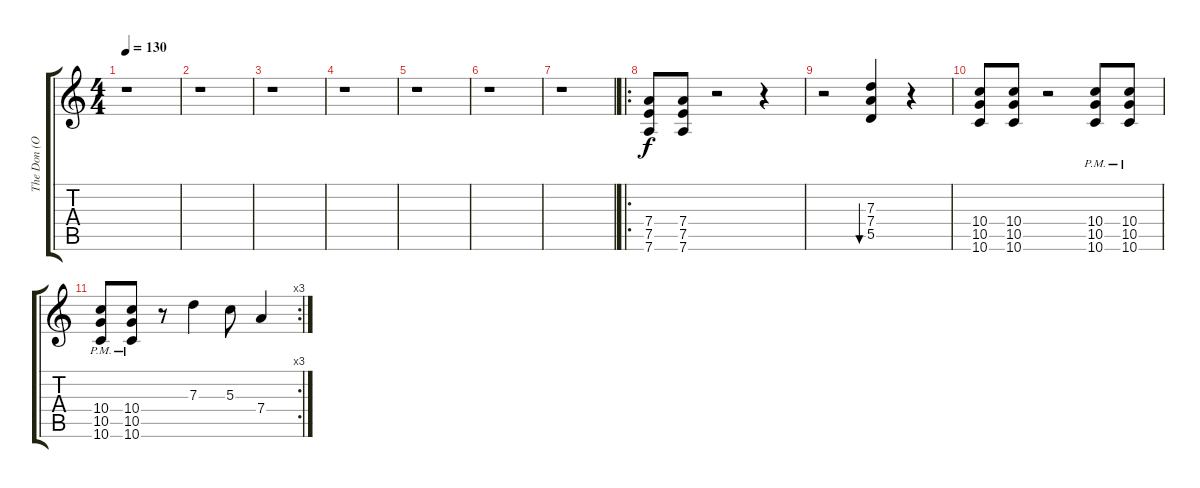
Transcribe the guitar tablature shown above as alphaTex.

\track ("The Don (Overdr.)" "The Don (O") {instrument overdrivenguitar}
\staff {score tabs}
\tuning (E4 B3 G3 D3 A2 D2) {hide}
\ts (4 4)
\tempo 130
\clef g2
\ks c
r.1{dy f} |
r.1 |
r.1 |
r.1 |
r.1 |
r.1 |
r.1 |
\ro
(7.4 7.5 7.6).8 (7.4 7.5 7.6).8 r.2 r.4 |
r.2 (7.3 7.4 5.5).4{bu 60} r.4 |
(10.4 10.5 10.6).8 (10.4 10.5 10.6).8 r.2 (10.4 10.5 10.6{pm}).8 (10.4 10.5 10.6{pm}).8 |
\rc 3
(10.4 10.5 10.6{pm}).8 (10.4 10.5 10.6{pm}).8 r.8 7.3.4 5.3.8 7.4.4
